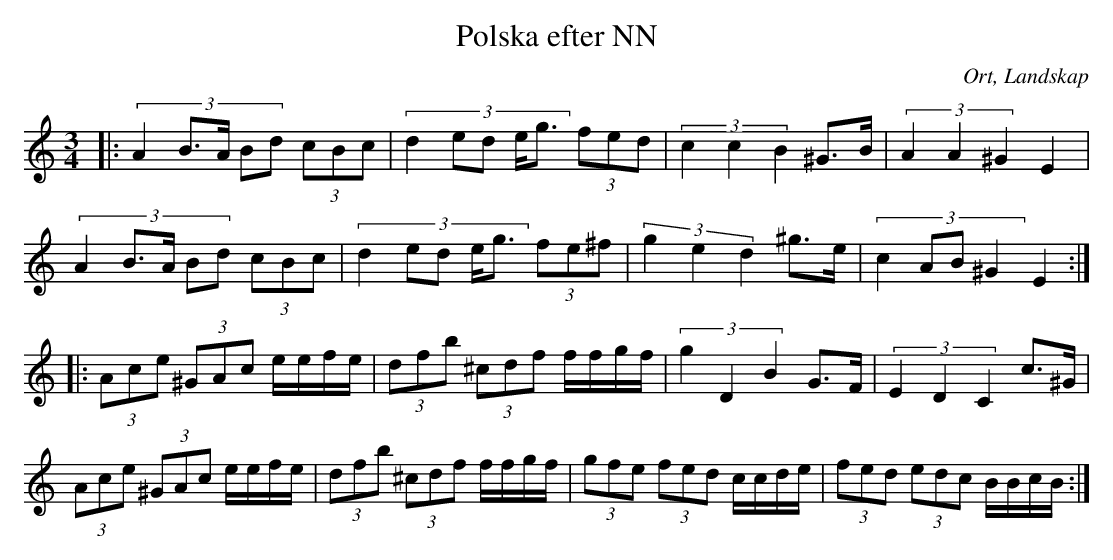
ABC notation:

X:1
T:Polska efter NN
O:Ort, Landskap
M:3/4
L:1/8
K:C
|: (3:2:5 A2 B>A Bd (3cBc| (3:2:5 d2 ed e<g (3fed|(3:2:3 c2 c2 B2 ^G>B|(3:2:3 A2 A2 ^G2 E2|
(3:2:5 A2 B>A Bd (3cBc| (3:2:5 d2 ed e<g (3fe^f|(3:2:3 g2 e2 d2 ^g>e|(3:2:4 c2 AB ^G2 E2:|
|: (3Ace (3^GAc e/e/f/e/| (3 dfb (3^cdf f/f/g/f/|(3:2:3 g2 D2 B2 G>F|(3:2:3 E2 D2 C2 c>^G |
(3 Ace (3^GAc e/e/f/e/| (3 dfb (3^cdf f/f/g/f/|(3gfe (3fed c/c/d/e/|(3fed (3edc B/B/c/B/:|
